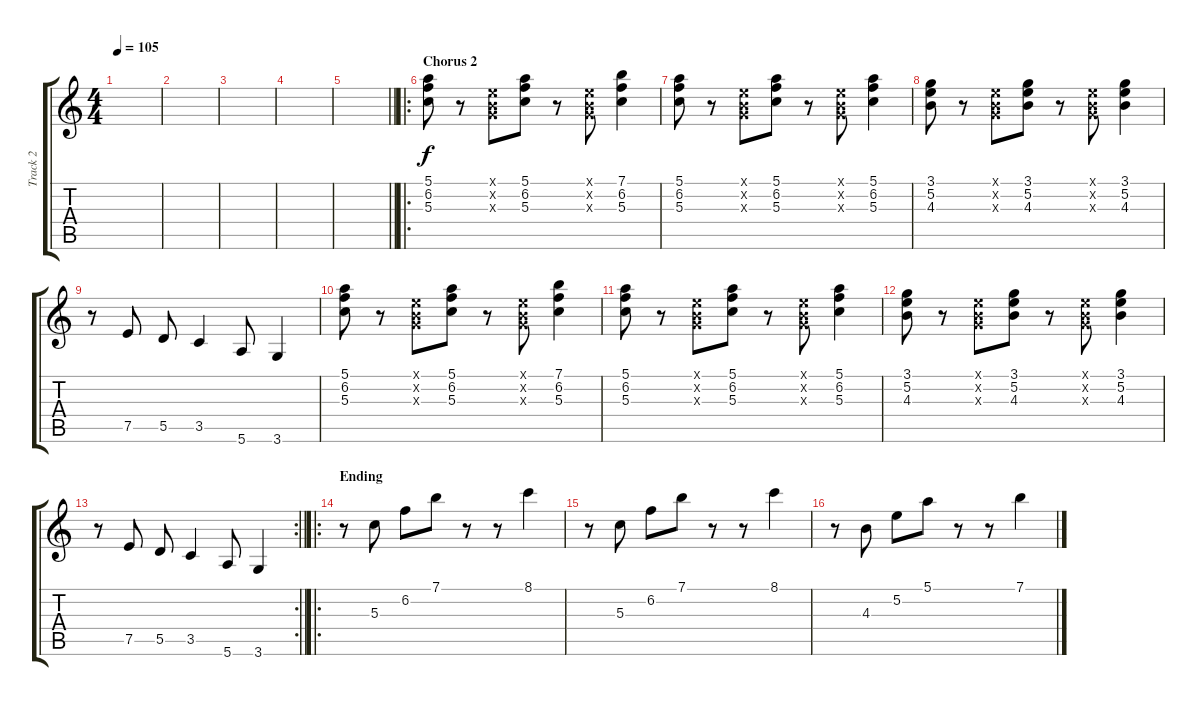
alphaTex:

\track ("Track 2" "Track 2") {instrument distortionguitar}
\staff {score tabs}
\tuning (E4 B3 G3 D3 A2 E2) {hide}
\ts (4 4)
\tempo 105
\clef g2
\ks c
|
|
|
|
\barLineRight lightlight
|
\ro
\section ("" "Chorus 2")
(5.1 6.2 5.3).8 r.8 (0.1{x} 0.2{x} 0.3{x}).8 (5.1 6.2 5.3).8 r.8 (0.1{x} 0.2{x} 0.3{x}).8 (7.1 6.2 5.3).4 |
(5.1 6.2 5.3).8 r.8 (0.1{x} 0.2{x} 0.3{x}).8 (5.1 6.2 5.3).8 r.8 (0.1{x} 0.2{x} 0.3{x}).8 (5.1 6.2 5.3).4 |
(3.1 5.2 4.3).8 r.8 (0.1{x} 0.2{x} 0.3{x}).8 (3.1 5.2 4.3).8 r.8 (0.1{x} 0.2{x} 0.3{x}).8 (3.1 5.2 4.3).4 |
r.8 7.5.8 5.5.8 3.5.4 5.6.8 3.6.4 |
(5.1 6.2 5.3).8 r.8 (0.1{x} 0.2{x} 0.3{x}).8 (5.1 6.2 5.3).8 r.8 (0.1{x} 0.2{x} 0.3{x}).8 (7.1 6.2 5.3).4 |
(5.1 6.2 5.3).8 r.8 (0.1{x} 0.2{x} 0.3{x}).8 (5.1 6.2 5.3).8 r.8 (0.1{x} 0.2{x} 0.3{x}).8 (5.1 6.2 5.3).4 |
(3.1 5.2 4.3).8 r.8 (0.1{x} 0.2{x} 0.3{x}).8 (3.1 5.2 4.3).8 r.8 (0.1{x} 0.2{x} 0.3{x}).8 (3.1 5.2 4.3).4 |
\rc 2
\barLineRight lightlight
r.8 7.5.8 5.5.8 3.5.4 5.6.8 3.6.4 |
\ro
\section ("" "Ending")
r.8 5.3.8 6.2.8 7.1.8 r.8 r.8 8.1.4 |
r.8 5.3.8 6.2.8 7.1.8 r.8 r.8 8.1.4 |
r.8 4.3.8 5.2.8 5.1.8 r.8 r.8 7.1.4
